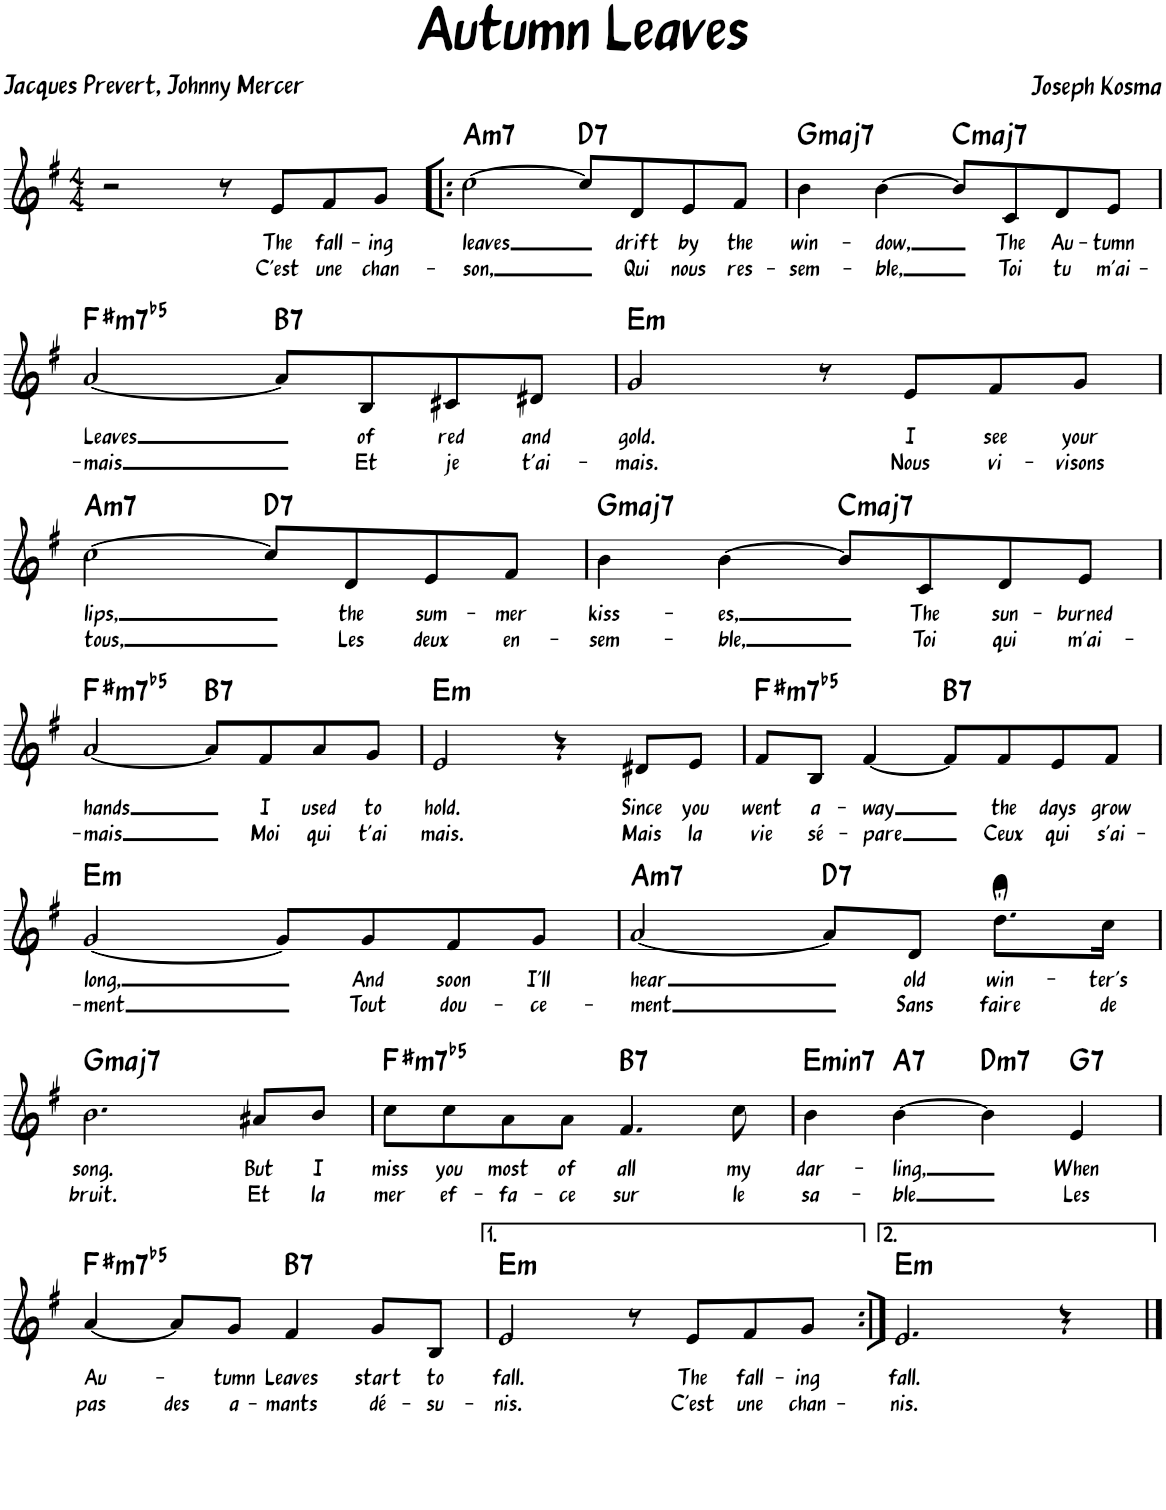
**kern	**text	**text	**harte
*part1	*part1	*part1	*part1
*staff1	*staff1	*staff1	*
*I"Piano	*	*	*
*I'Pno.	*	*	*
*clefG2	*	*	*
*k[f#]	*	*	*
*M4/4	*	*	*
=1	=1	=1	=1
2r	.	.	.
8r	.	.	.
!	!LO:LY:b	!LO:LY:b	!
8e/L	-The	C'est	.
!	!LO:LY:b	!LO:LY:b	!
8f#/	fall-	une	.
!	!LO:LY:b	!LO:LY:b	!
8g/J	-ing	chan-	.
=2!|:	=2!|:	=2!|:	=2!|:
!	!LO:LY:b	!LO:LY:b	!LO:H:kt=m7
[2cc\	leaves	-son,	A:min7
!	!	!	!LO:H:kt=7
8cc/L]	.	.	D:7
!	!LO:LY:b	!LO:LY:b	!
8d/	drift	Qui	.
!	!LO:LY:b	!LO:LY:b	!
8e/	by	nous	.
!	!LO:LY:b	!LO:LY:b	!
8f#/J	the	res-	.
=3	=3	=3	=3
!	!LO:LY:b	!LO:LY:b	!LO:H:kt=maj7
4b\	win-	-sem-	G:maj7
!	!LO:LY:b	!LO:LY:b	!
[4b\	-dow,	-ble,	.
!	!	!	!LO:H:kt=maj7
8b/L]	.	.	C:maj7
!	!LO:LY:b	!LO:LY:b	!
8c/	The	Toi	.
!	!LO:LY:b	!LO:LY:b	!
8d/	Au-	tu	.
!	!LO:LY:b	!LO:LY:b	!
8e/J	-tumn	m'ai-	.
!!LO:LB:g=z
=4	=4	=4	=4
!	!LO:LY:b	!LO:LY:b	!LO:H:kt=m7b5
[2a/	Leaves	-mais	F#:hdim7
!	!	!	!LO:H:kt=7
8a/L]	.	.	B:7
!	!LO:LY:b	!LO:LY:b	!
8B/	of	Et	.
!	!LO:LY:b	!LO:LY:b	!
8c#X/	red	je	.
!	!LO:LY:b	!LO:LY:b	!
8d#X/J	and	t'ai-	.
=5	=5	=5	=5
!	!LO:LY:b	!LO:LY:b	!LO:H:kt=m
2g/	gold.	-mais.	E:min
8r	.	.	.
!	!LO:LY:b	!LO:LY:b	!
8e/L	I	Nous	.
!	!LO:LY:b	!LO:LY:b	!
8f#/	see	vi-	.
!	!LO:LY:b	!LO:LY:b	!
8g/J	your	-visons	.
!!LO:LB:g=z
=6	=6	=6	=6
!	!LO:LY:b	!LO:LY:b	!LO:H:kt=m7
[2cc\	lips,	tous,	A:min7
!	!	!	!LO:H:kt=7
8cc/L]	.	.	D:7
!	!LO:LY:b	!LO:LY:b	!
8d/	the	Les	.
!	!LO:LY:b	!LO:LY:b	!
8e/	sum-	deux	.
!	!LO:LY:b	!LO:LY:b	!
8f#/J	-mer	en-	.
=7	=7	=7	=7
!	!LO:LY:b	!LO:LY:b	!LO:H:kt=maj7
4b\	kiss-	-sem-	G:maj7
!	!LO:LY:b	!LO:LY:b	!
[4b\	-es,	-ble,	.
!	!	!	!LO:H:kt=maj7
8b/L]	.	.	C:maj7
!	!LO:LY:b	!LO:LY:b	!
8c/	The	Toi	.
!	!LO:LY:b	!LO:LY:b	!
8d/	sun-	qui	.
!	!LO:LY:b	!LO:LY:b	!
8e/J	-burned	m'ai-	.
!!LO:LB:g=z
=8	=8	=8	=8
!	!LO:LY:b	!LO:LY:b	!LO:H:kt=m7b5
[2a/	hands	-mais	F#:hdim7
!	!	!	!LO:H:kt=7
8a/L]	.	.	B:7
!	!LO:LY:b	!LO:LY:b	!
8f#/	I	Moi	.
!	!LO:LY:b	!LO:LY:b	!
8a/	used	qui	.
!	!LO:LY:b	!LO:LY:b	!
8g/J	to	t'ai	.
=9	=9	=9	=9
!	!LO:LY:b	!LO:LY:b	!LO:H:kt=m
2e/	hold.	mais.	E:min
4r	.	.	.
!	!LO:LY:b	!LO:LY:b	!
8d#X/L	Since	Mais	.
!	!LO:LY:b	!LO:LY:b	!
8e/J	you	la	.
=10	=10	=10	=10
!	!LO:LY:b	!LO:LY:b	!LO:H:kt=m7b5
8f#/L	went	vie	F#:hdim7
!	!LO:LY:b	!LO:LY:b	!
8B/J	a-	sé-	.
!	!LO:LY:b	!LO:LY:b	!
[4f#/	-way	-pare	.
!	!	!	!LO:H:kt=7
8f#/L]	.	.	B:7
!	!LO:LY:b	!LO:LY:b	!
8f#/	the	Ceux	.
!	!LO:LY:b	!LO:LY:b	!
8e/	days	qui	.
!	!LO:LY:b	!LO:LY:b	!
8f#/J	grow	s'ai-	.
!!LO:LB:g=z
=11	=11	=11	=11
!	!LO:LY:b	!LO:LY:b	!LO:H:kt=m
[2g/	long,	-ment	E:min
8g/L]	.	.	.
!	!LO:LY:b	!LO:LY:b	!
8g/	And	Tout	.
!	!LO:LY:b	!LO:LY:b	!
8f#/	soon	dou-	.
!	!LO:LY:b	!LO:LY:b	!
8g/J	I'll	-ce-	.
=12	=12	=12	=12
!	!LO:LY:b	!LO:LY:b	!LO:H:kt=m7
[2a/	hear	-ment	A:min7
!	!	!	!LO:H:kt=7
8a/L]	.	.	D:7
!	!LO:LY:b	!LO:LY:b	!
8d/J	old	Sans	.
!	!LO:LY:b	!LO:LY:b	!
8.dd;<\L	win-	faire	.
!	!LO:LY:b	!LO:LY:b	!
16cc\Jk	-ter's	de	.
!!LO:LB:g=z
=13	=13	=13	=13
!	!LO:LY:b	!LO:LY:b	!LO:H:kt=maj7
2.b\	song.	bruit.	G:maj7
!	!LO:LY:b	!LO:LY:b	!
8a#X/L	But	Et	.
!	!LO:LY:b	!LO:LY:b	!
8b/J	I	la	.
=14	=14	=14	=14
!	!LO:LY:b	!LO:LY:b	!LO:H:kt=m7b5
8cc\L	miss	mer	F#:hdim7
!	!LO:LY:b	!LO:LY:b	!
8cc\	you	ef-	.
!	!LO:LY:b	!LO:LY:b	!
8a\	most	-fa-	.
!	!LO:LY:b	!LO:LY:b	!
8a\J	of	-ce	.
!	!LO:LY:b	!LO:LY:b	!LO:H:kt=7
4.f#/	all	sur	B:7
!	!LO:LY:b	!LO:LY:b	!
8cc\	my	le	.
=15	=15	=15	=15
!	!LO:LY:b	!LO:LY:b	!LO:H:kt=min7
4b\	dar-	sa-	E:min7
!	!LO:LY:b	!LO:LY:b	!LO:H:kt=7
[4b\	-ling,	-ble	A:7
!	!	!	!LO:H:kt=m7
4b\]	.	.	D:min7
!	!LO:LY:b	!LO:LY:b	!LO:H:kt=7
4e/	When	Les	G:7
!!LO:LB:g=z
=16	=16	=16	=16
!	!LO:LY:b	!LO:LY:b	!LO:H:kt=m7b5
[4a/	Au-	pas	F#:hdim7
!	!	!LO:LY:b	!
8a/L]	.	des	.
!	!LO:LY:b	!LO:LY:b	!
8g/J	-tumn	a-	.
!	!LO:LY:b	!LO:LY:b	!LO:H:kt=7
4f#/	Leaves	-mants	B:7
!	!LO:LY:b	!LO:LY:b	!
8g/L	start	dé-	.
!	!LO:LY:b	!LO:LY:b	!
8B/J	to	-su-	.
=17	=17	=17	=17
!	!LO:LY:b	!LO:LY:b	!LO:H:kt=m
2e/	fall.	-nis.	E:min
8r	.	.	.
!	!LO:LY:b	!LO:LY:b	!
8e/L	The	C'est	.
!	!LO:LY:b	!LO:LY:b	!
8f#/	fall-	une	.
!	!LO:LY:b	!LO:LY:b	!
8g/J	-ing	chan-	.
=18:|!	=18:|!	=18:|!	=18:|!
!	!LO:LY:b	!LO:LY:b	!LO:H:kt=m
2.e/	fall.	-nis.	E:min
4r	.	.	.
==	==	==	==
*-	*-	*-	*-
